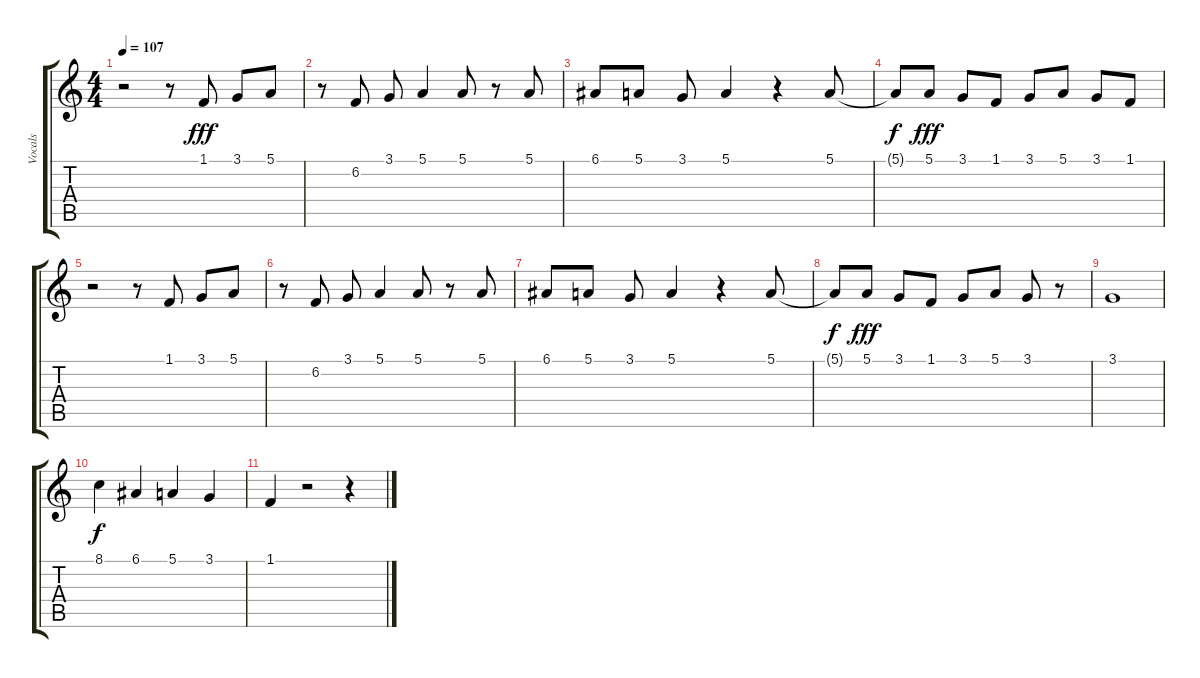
\track ("Vocals" "Vocals") {instrument trumpet}
\staff {score tabs}
\tuning (E4 B3 G3 D3 A2 E2) {hide}
\ts (4 4)
\tempo 107
\clef g2
\ks c
r.2{dy fff} r.8 1.1.8 3.1.8 5.1.8 |
r.8 6.2.8 3.1.8 5.1.4 5.1.8 r.8 5.1.8 |
6.1.8 5.1.8 3.1.8 5.1.4 r.4 5.1.8 |
5.1{t}.8{dy f} 5.1.8{dy fff} 3.1.8 1.1.8 3.1.8 5.1.8 3.1.8 1.1.8 |
r.2 r.8 1.1.8 3.1.8 5.1.8 |
r.8 6.2.8 3.1.8 5.1.4 5.1.8 r.8 5.1.8 |
6.1.8 5.1.8 3.1.8 5.1.4 r.4 5.1.8 |
5.1{t}.8{dy f} 5.1.8{dy fff} 3.1.8 1.1.8 3.1.8 5.1.8 3.1.8 r.8 |
3.1.1 |
8.1.4{dy f} 6.1.4 5.1.4 3.1.4 |
1.1.4 r.2 r.4
